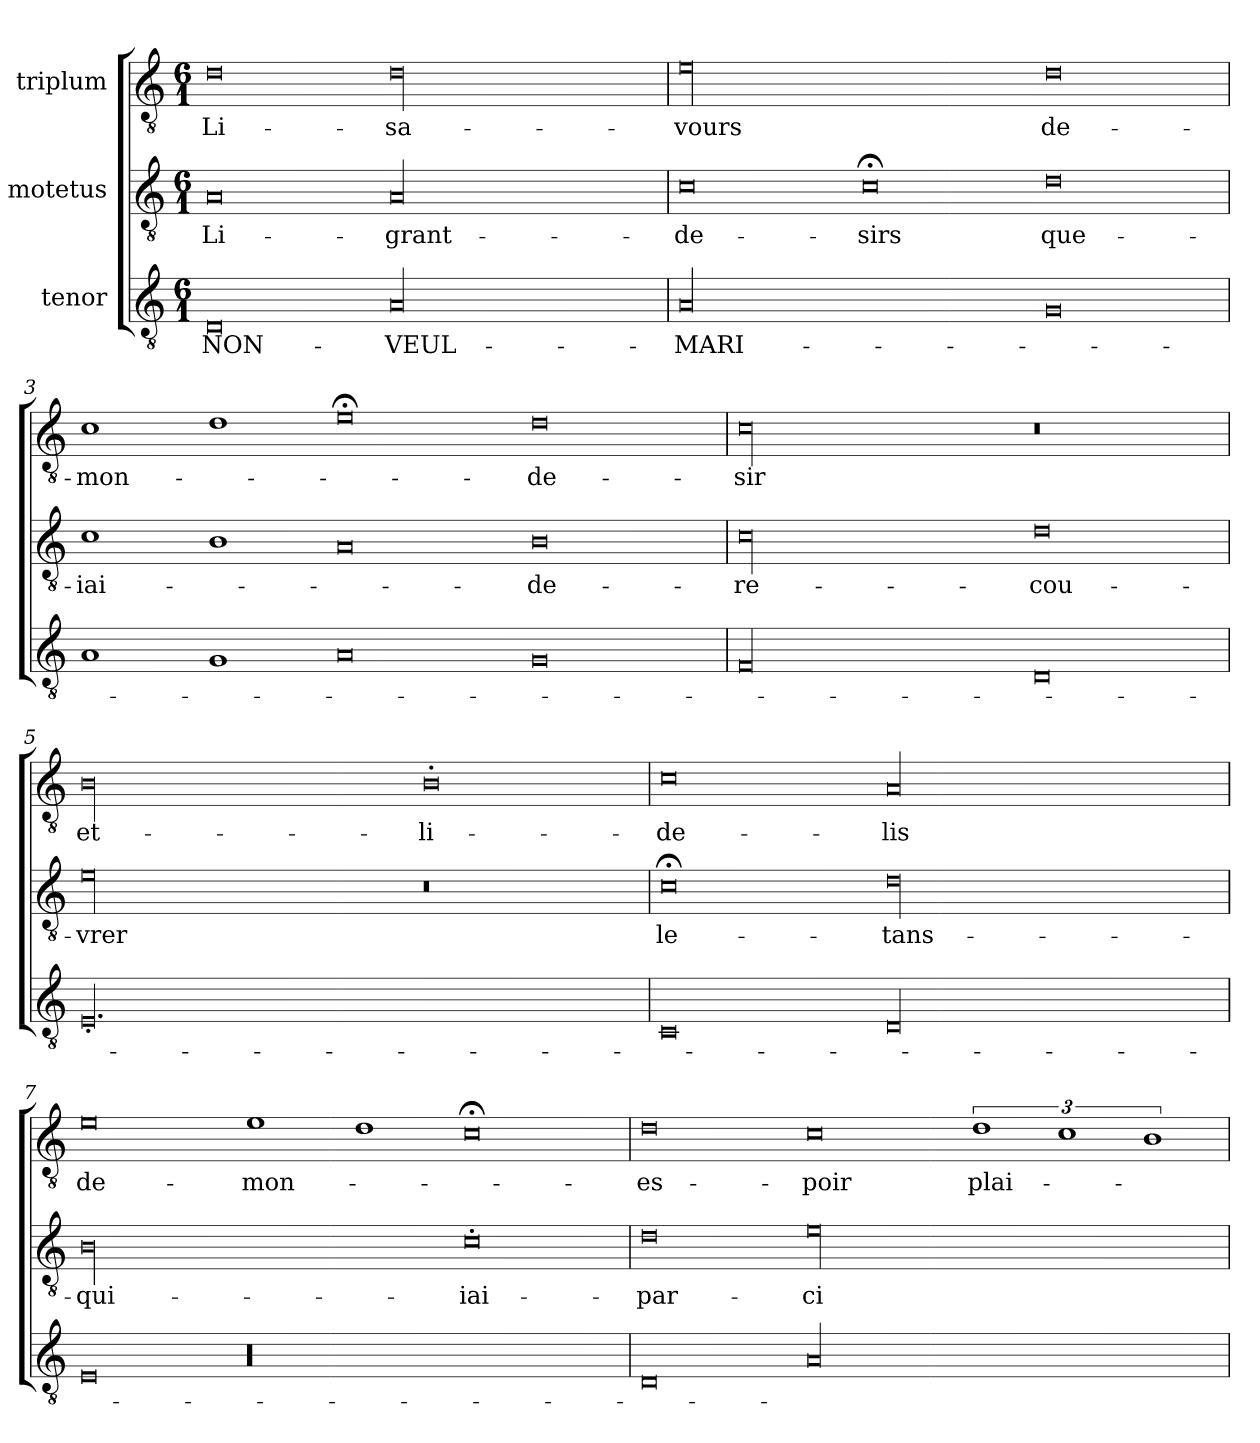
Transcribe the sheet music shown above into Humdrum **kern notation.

**kern	**text	**kern	**text	**kern	**text
*part3	*part3	*part2	*part2	*part1	*part1
*staff3	*staff3	*staff2	*staff2	*staff1	*staff1
*I"tenor	*	*I"motetus	*	*I"triplum	*
*clefGv2	*	*clefGv2	*	*clefGv2	*
*k[]	*	*k[]	*	*k[]	*
*C:	*	*C:	*	*C:	*
*M6/1	*	*M6/1	*	*M6/1	*
=1	=1	=1	=1	=1	=1
0D/	NON-	0A/	Li-	0d\	Li-
00A/	VEUL-	00A/	grant-	00d\	sa-
=2	=2	=2	=2	=2	=2
00A/	MARI-	0c\	de-	00e\	-vours
.	.	0c;<\	-sirs	.	.
0G/	.	0d\	que-	0d\	de-
=3	=3	=3	=3	=3	=3
1A/	.	1c\	iai-	1c\	mon-
1G/	.	1B\	.	1d\	.
0A/	.	0A/	.	0e;<\	.
0G/	.	0B\	de-	0d\	de-
=4	=4	=4	=4	=4	=4
00F/	.	00c\	re-	00c\	-sir
0D/	.	0d\	-cou-	0r	.
=5	=5	=5	=5	=5	=5
00.E'/	.	00e\	-vrer	00B\	et-
.	.	0r	.	0B'\	li-
=6	=6	=6	=6	=6	=6
0C/	.	0c;<\	le-	0c\	de-
00D/	.	00d\	tans-	00A/	-lis
=7	=7	=7	=7	=7	=7
0E/	.	00B\	qui-	0e\	de-
00r	.	.	.	1e\	mon-
.	.	.	.	1d\	.
.	.	0c'\	iai-	0c;<\	.
=8	=8	=8	=8	=8	=8
0D/	.	0d\	par-	0d\	es-
00A/	.	00e\	ci-	0c\	-poir
.	.	.	.	3%2d\	plai-
.	.	.	.	3%2c\	.
.	.	.	.	3%2B\	.
=	=	=	=	=	=
*-	*-	*-	*-	*-	*-
